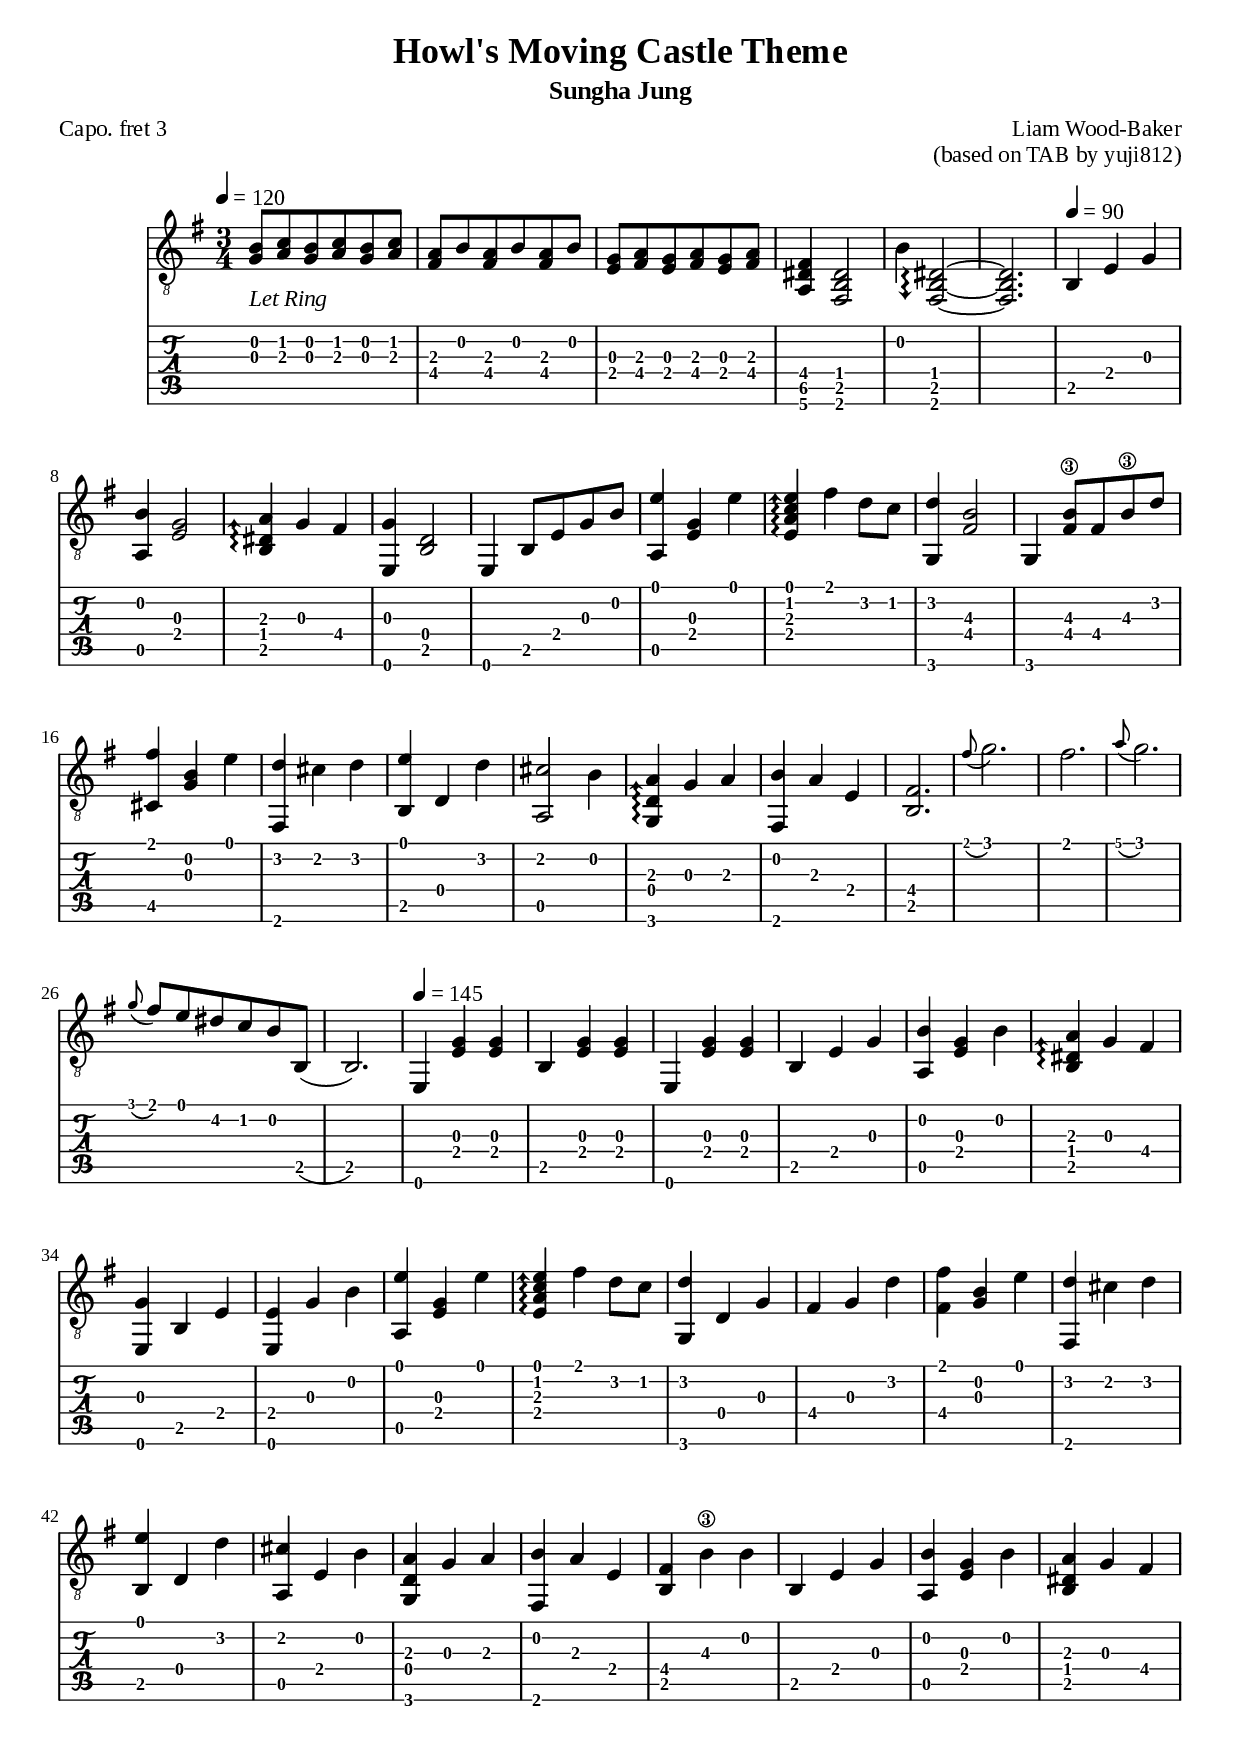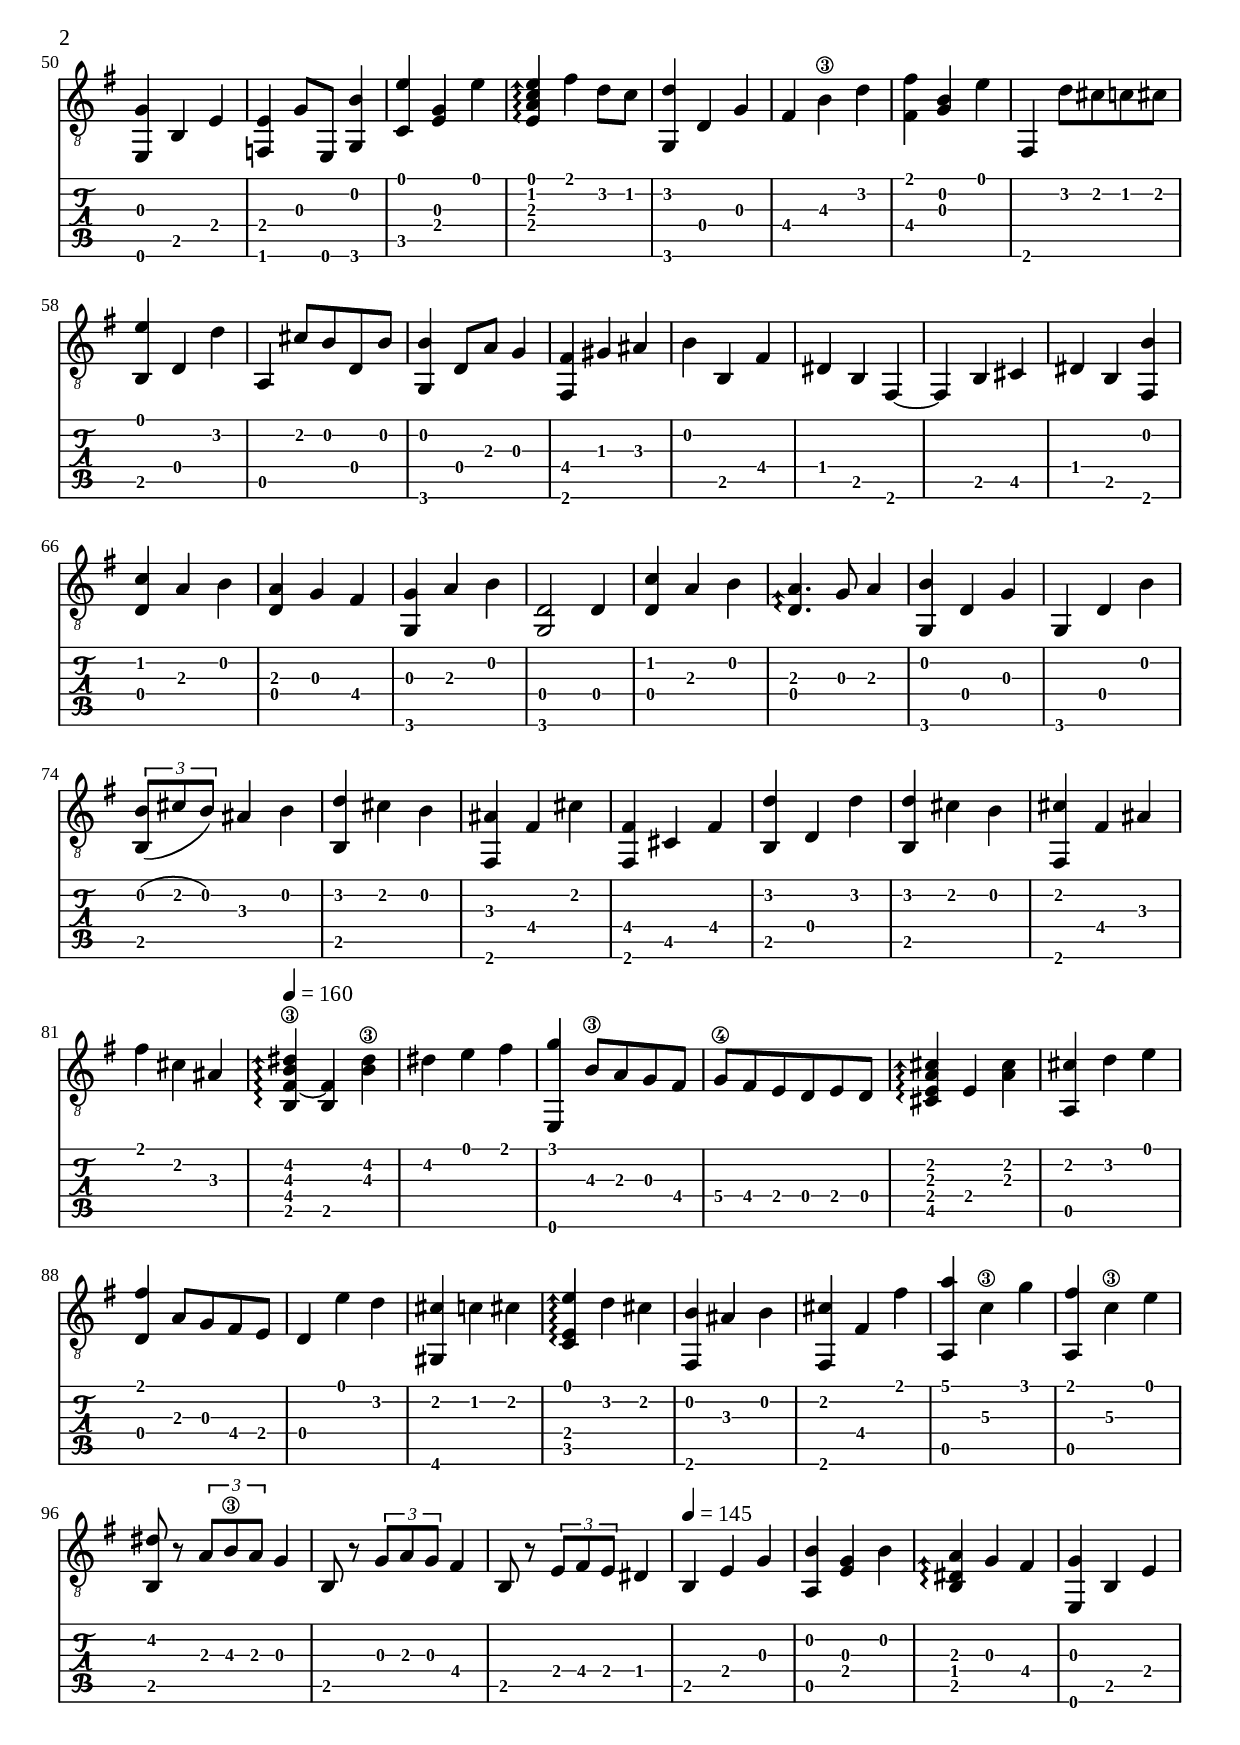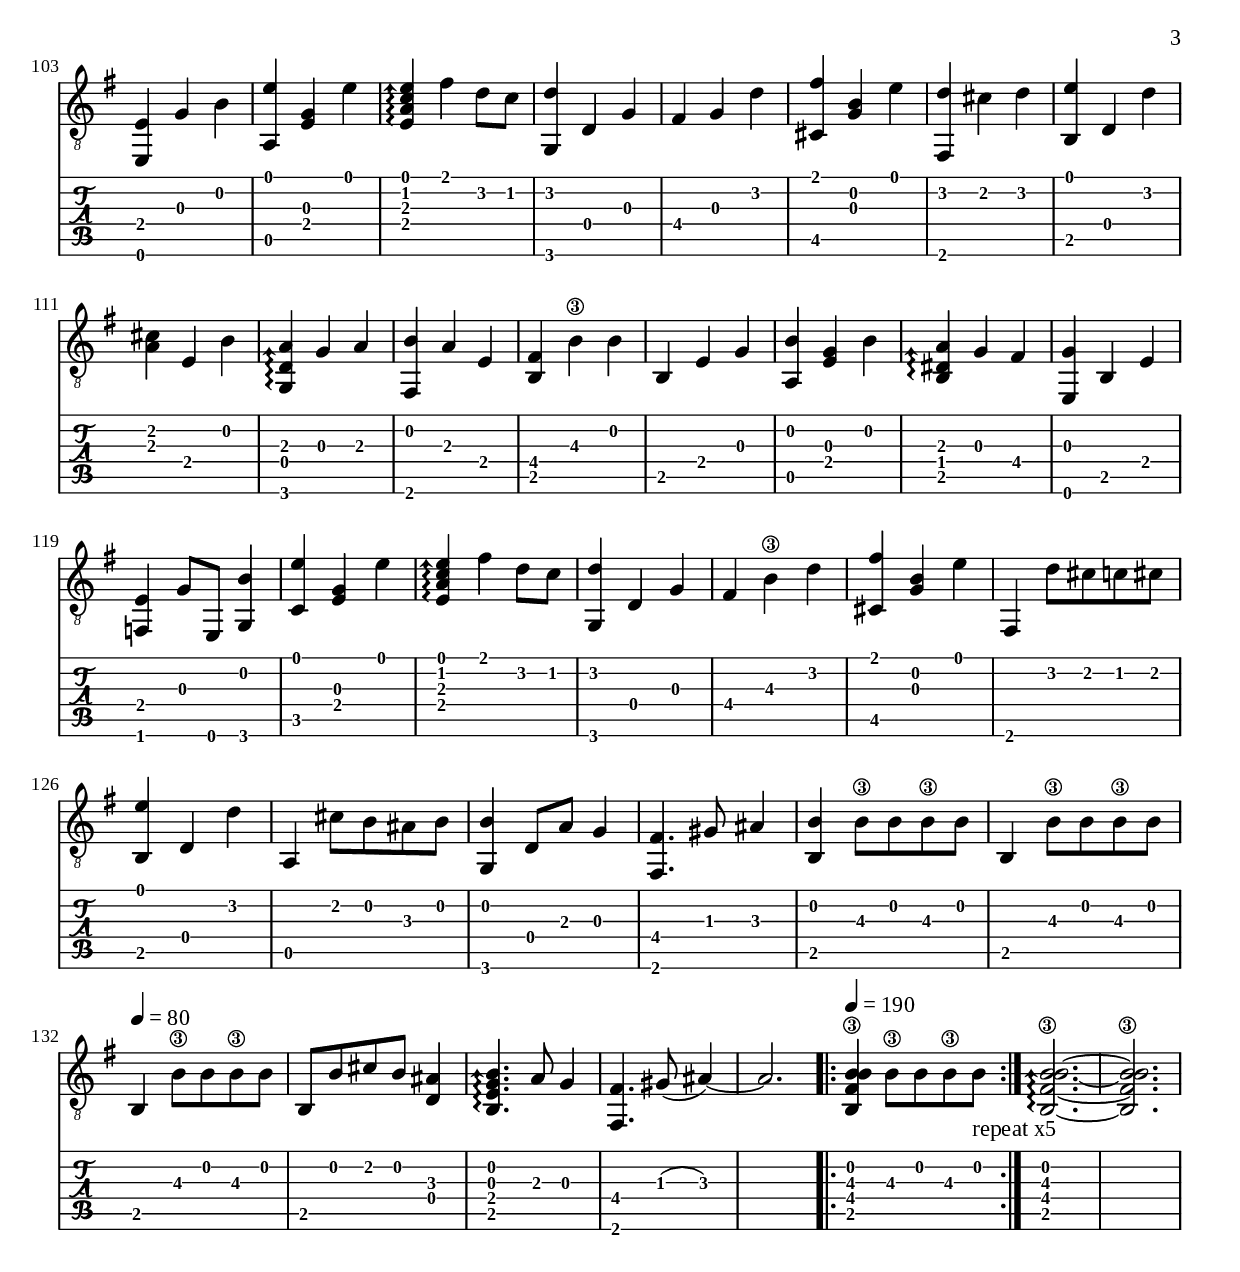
\version "2.24.4"
\pointAndClickOff  



\paper {
  #(define fonts
    (set-global-fonts
     #:roman "Times New Roman"
     #:sans "Instrument Sans"
     #:typewriter "DejaVu Sans Mono"
     ; unnecessary if the staff size is default
     #:factor (/ staff-height pt 20)
    ))
}

\header{
	title = "Howl's Moving Castle Theme"
	subtitle = "Sungha Jung"
	composer = "Liam Wood-Baker"
	opus = "(based on TAB by yuji812)"
	poet = "Capo. fret 3"
}

symbols = {
  % Space the notes slightly further apart to suit my aesthetic preference (default is 2.0)
  \override Score.SpacingSpanner.shortest-duration-space = 2.75
  \key e \minor
  \time 3/4
  \tempo 4 = 120
  <g b>8-\markup {\lower #3 {\italic"Let Ring"}} <a c'> <g b> <a c'> <g b> <a c'>
  <a fis> <b> <a fis> <b> <a fis> <b>
  <g e> <a fis> <g e> <a fis> <g e> <a fis>
  <fis dis a,>4 <dis b, fis,>2
  b4 \arpeggioArrowDown <dis~ b,~ fis,~>2\arpeggio % TODO fix brackets
  <dis b, fis,>2.
  \tempo 4 = 90 b,4 e g
  <b a,> <g e>2
  \arpeggioArrowUp <a dis b,>4\arpeggio g fis
  <e, g> <b, d>2
  <e,>4 b,8 e g b
  <a, e'>4 <e g> <e'>
  <e a c' e'>\arpeggio fis' d'8 c'
  <g, d'>4  <fis  b>2\3
  g,4 <fis b\3>8 fis b\3 d'
  <fis' cis>4 <g b> <e'>
  <fis, d'> cis' d' 
  <b, e'> d d'
  <a, cis'>2 b4
  <g, d a>\arpeggio g a
  <fis, b> a e
  <b, fis>2.
  \grace fis'8( g'2.)
  fis'2.
  \grace a'8( g'2.)
  \grace g'8( fis') e' dis' c' b b,(
  b,2.)
  \tempo 4 = 145
  e,4 <e g> <e g>
  b, <e g> <e g>
  e,4 <e g> <e g>
  b, e g
  <a, b> <e g> b
  <b, dis a>\arpeggio g fis
  <e, g> b, e
  <e, e> g b 
  <a, e'> <e g> e'
  <e a c' e'>\arpeggio fis' d'8 c'
  <g, d'>4 d g 
  fis g d'
  <fis fis'> <b g> e'
  <fis, d'> cis' d'
  <b, e'> d d'
  <a, cis' > e b
  <g, d a> g a
  <fis, b> a e
  <b, fis> b\3 b
  b, e g
  <a, b> <e g> b
  <b, dis a> g fis
  <e, g> b, e
  <f, e> g8 e, <g, b>4
  <c e'> <e g> e'
  <e a c' e'>\arpeggio fis' d'8 c'
  <g, d'>4 d g
  fis b\3 d'
  <fis fis'> <g b> e'
  fis, d'8 cis' c' cis'
  <b, e'>4 d d'
  a, cis'8 b d b
  <g, b>4 d8 a g4
  <fis, fis> gis ais
  b b, fis
  dis b, fis,~  % TODO fix brackets
  fis, b, cis
  dis b, <fis, b>
  <c' d> a b
  <d a> g fis
  <g, g> a b
  <g, d>2 d4
  <d c'> a b
  <d a>4.\arpeggio g8 a4
  <g, b> d g
  g, d b 
  \tuplet 3/2 { <b, b>8( cis' b)} ais4 b 
  <b, d'> cis' b
  <fis, ais> fis cis'
  <fis, fis> cis fis
  <b, d'> d d'
  <b, d'> cis' b
  <fis, cis'> fis ais
  fis' cis' ais
  \tempo 4 = 160
  <b, fis~ b\3 dis'>\arpeggio <b, fis>4 <dis' b\3>  % TODO fix brackets
  dis' e' fis'
  <e, g'> b8\3 a g fis
  g\4 fis e d e d
  <cis e a cis'>4\arpeggio e <a cis'>
  <a, cis'> d' e'
  <d fis'> a8 g fis e
  d4 e' d'
  <gis, cis'> c' cis'
  <c e e'>\arpeggio d' cis'
  <fis, b> ais b
  <fis, cis'> fis fis'
  <a, a'> c'\3 g'
  <a, fis'> c'\3 e'
  <b, dis'>8 r \tuplet 3/2 {a b\3 a} g4
  b,8 r \tuplet 3/2 {g a g} fis4
  b,8 r \tuplet 3/2 {e fis e} dis4
  \tempo 4 = 145
  b, e g
  <a, b> <e g> b
  <b, dis a>\arpeggio g fis
  <e, g> b, e
  <e, e> g b
  <a, e'> <e g> e'
  <e a c' e'>\arpeggio fis' d'8 c'
  <g, d'>4 d g
  fis g d'
  <cis fis'> <g b> e'
  <fis, d'> cis' d'
  <b, e'> d d'
  <a cis'> e b
  <g, d a>\arpeggio g a
  <fis, b> a e
  <b, fis> b\3 b
  b, e g
  <a, b> <e g> b
  <b, dis a>\arpeggio g fis
  <e, g> b, e
  <f, e> g8 e, <g, b>4
  <c e'> <e g> e'
  <e a c' e'>\arpeggio fis' d'8 c'
  <g, d'>4 d g
  fis b\3 d'
  <cis fis'> <g b> e'
  fis, d'8 cis' c' cis'
  <b, e'>4 d d'
  a, cis'8 b ais b
  <g, b>4 d8 a g4
  <fis, fis>4. gis8 ais4
  <b, b> b8\3 b b\3 b
  b,4 b8\3 b b\3 b
  \tempo 4 = 80
  b,4 b8\3 b b\3 b
  b, b cis' b <d ais>4
  <b, e g b>4.\arpeggio a8 g4
  <fis, fis>4. gis8( ais4~)
  ais2. \bar ".|:"
  \tempo 4 = 190
  \repeat volta 5  { <b, fis b\3 b>4 b8\3 b b\3 b-"repeat x5"}
  <b,~ fis~ b\3~ b~>2.\arpeggio
  <b, fis b\3 b>2.
}

<< \new Staff { 
  \override TupletBracket.bracket-visibility = ##t
  \clef "G_8" 
  \symbols }
  \new TabStaff  << 
    \new TabVoice { 
      \set TabStaff.capoFret = #3 % Set capo on 3rd fret
      \symbols 
    }
  >>
>>

